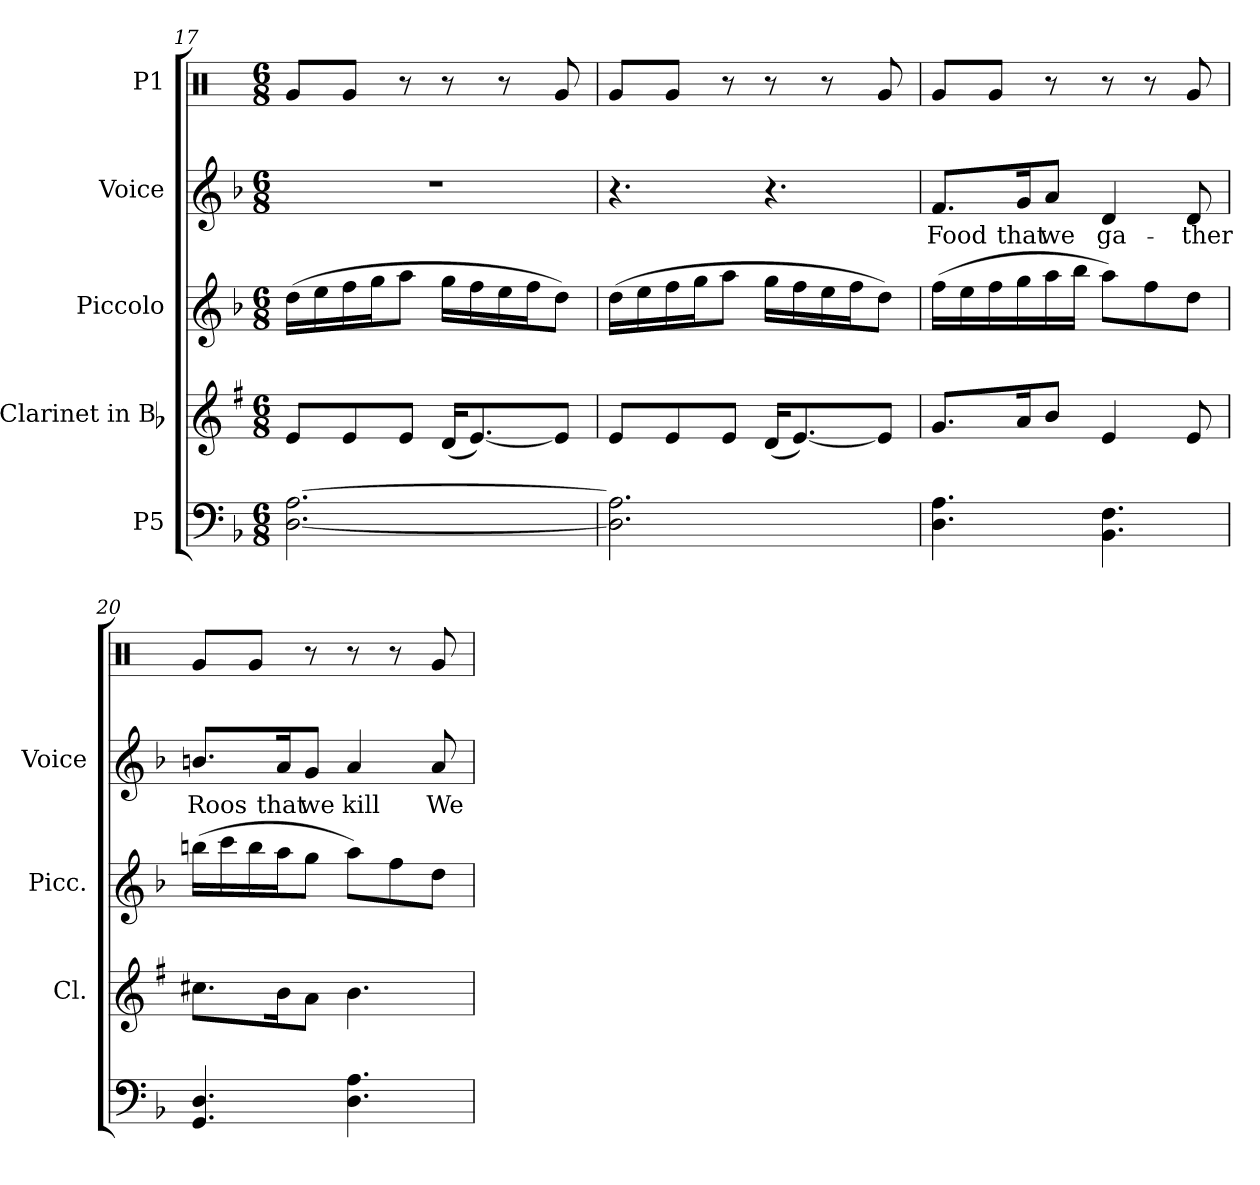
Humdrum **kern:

**kern	**kern	**kern	**kern	**text	**kern
*part5	*part4	*part3	*part2	*part2	*part1
*staff5	*staff4	*staff3	*staff2	*staff2	*staff1
*I"P5	*I"Clarinet in Bb	*I"Piccolo	*I"Voice	*	*I"P1
*	*I'Cl.	*I'Picc.	*I'Voice	*	*
*clefF4	*clefG2	*clefG2	*clefG2	*	*clefX
*	*ITrd1c2	*ITrd-7c-12	*	*	*
*k[b-]	*k[b-]	*k[b-]	*k[b-]	*	*k[]
*F:	*F:	*F:	*F:	*	*C:
*M6/8	*M6/8	*M6/8	*M6/8	*	*M6/8
=17	=17	=17	=17	=17	=17
!	!	!	!LO:N:vis=1	!	!
[2.Di\ [2.Ai	8di/L	(16dddi\LL	2.r	.	8Rgi/L
.	.	16eeei\	.	.	.
.	8di/	16fffi\	.	.	8Rgi/J
.	.	16gggi\J	.	.	.
.	8di/J	8aaai\J	.	.	8r
.	(16ci/KL	16gggi\LL	.	.	8r
.	[8.di/)	16fffi\	.	.	.
.	.	16eeei\	.	.	8r
.	.	16fffi\J	.	.	.
.	8di/J]	8dddi\J)	.	.	8Rgi/
=18	=18	=18	=18	=18	=18
2.Di\] 2.Ai]	8di/L	(16dddi\LL	4.r	.	8Rgi/L
.	.	16eeei\	.	.	.
.	8di/	16fffi\	.	.	8Rgi/J
.	.	16gggi\J	.	.	.
.	8di/J	8aaai\J	.	.	8r
.	(16ci/KL	16gggi\LL	4.r	.	8r
.	[8.di/)	16fffi\	.	.	.
.	.	16eeei\	.	.	8r
.	.	16fffi\J	.	.	.
.	8di/J]	8dddi\J)	.	.	8Rgi/
=19	=19	=19	=19	=19	=19
!	!	!	!	!LO:LY:b:color=#000000	!
4.Di\ 4.Ai	8.fi/L	(16fffi\LL	8.fi/L	Food	8Rgi/L
.	.	16eeei\	.	.	.
.	.	16fffi\	.	.	8Rgi/J
!	!	!	!	!LO:LY:b:color=#000000	!
.	16gi/K	16gggi\	16gi/K	that	.
!	!	!	!	!LO:LY:b:color=#000000	!
.	8ai/J	16aaai\	8ai/J	we	8r
.	.	16bbb-i\JJ	.	.	.
!	!	!	!	!LO:LY:b:color=#000000	!
4.BB-i\ 4.Fi	4di/	8aaai\L)	4di/	ga-	8r
.	.	8fffi\	.	.	8r
!	!	!	!	!LO:LY:b:color=#000000	!
.	8di/	8dddi\J	8di/	-ther	8Rgi/
!!LO:PB:g=z
=20	=20	=20	=20	=20	=20
!	!	!	!	!LO:LY:b:color=#000000	!
4.GGi/ 4.Di	8.bni\L	(16bbbni\LL	8.bni/L	Roos	8Rgi/L
.	.	16cccci\	.	.	.
.	.	16bbbi\	.	.	8Rgi/J
!	!	!	!	!LO:LY:b:color=#000000	!
.	16ai\K	16aaai\J	16ai/K	that	.
!	!	!	!	!LO:LY:b:color=#000000	!
.	8gi\J	8gggi\J	8gi/J	we	8r
!	!	!	!	!LO:LY:b:color=#000000	!
4.Di\ 4.Ai	4.ai\	8aaai\L)	4ai/	kill	8r
.	.	8fffi\	.	.	8r
!	!	!	!	!LO:LY:b:color=#000000	!
.	.	8dddi\J	8ai/	We	8Rgi/
=	=	=	=	=	=
*-	*-	*-	*-	*-	*-
